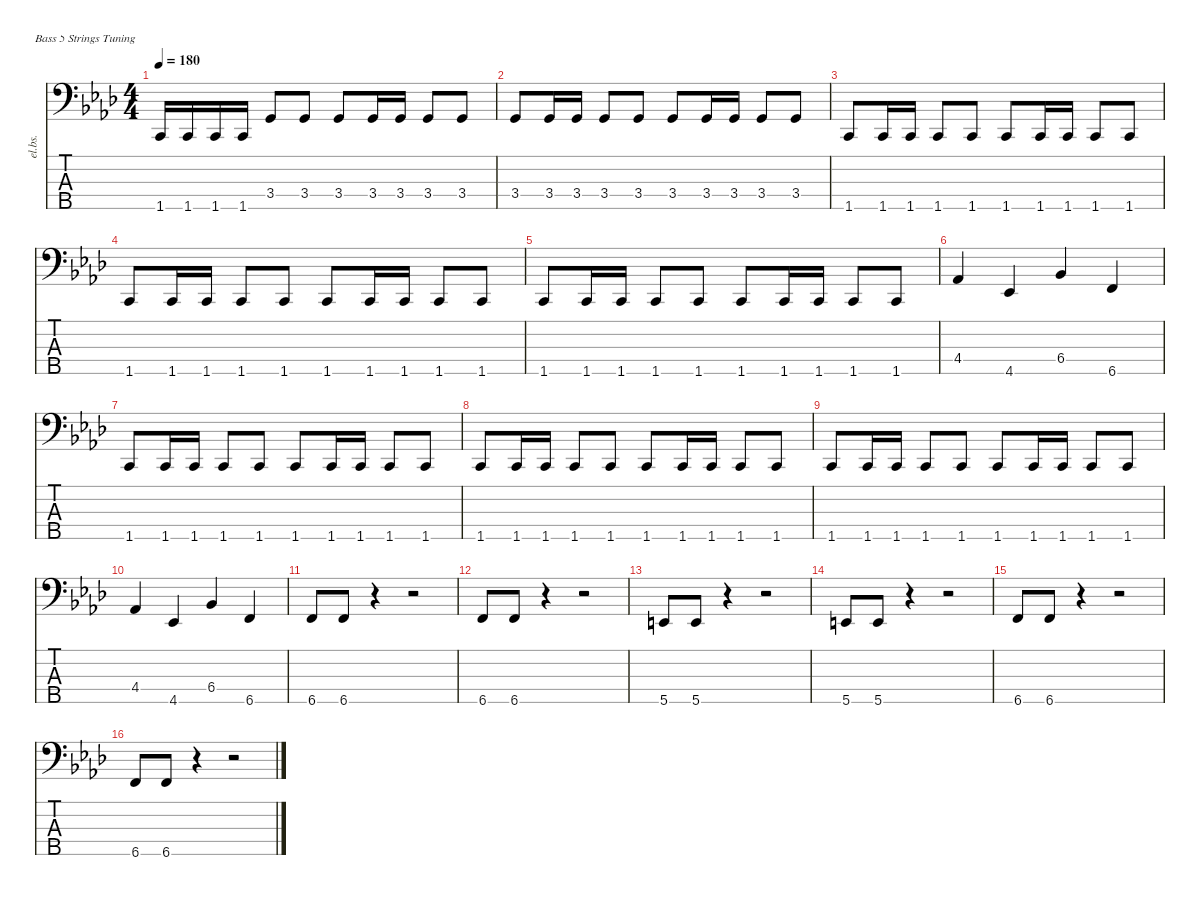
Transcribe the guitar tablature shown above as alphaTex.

\defaultSystemsLayout 4
\hideDynamics
\bracketExtendMode nobrackets
\track ("Bass" "el.bs.") {instrument electricbasspick}
\staff {score tabs}
\tuning (G2 D2 A1 E1 B0)
\ts (4 4)
\tempo 180
\clef f4
\ks fminor
1.5{acc forcenatural}.16{dy f} 1.5{acc forcenatural}.16 1.5{acc forcenatural}.16 1.5{acc forcenatural}.16 3.4{acc forcenatural}.8 3.4{acc forcenatural}.8 3.4{acc forcenatural}.8 3.4{acc forcenatural}.16 3.4{acc forcenatural}.16 3.4{acc forcenatural}.8 3.4{acc forcenatural}.8 |
3.4{acc forcenatural}.8 3.4{acc forcenatural}.16 3.4{acc forcenatural}.16 3.4{acc forcenatural}.8 3.4{acc forcenatural}.8 3.4{acc forcenatural}.8 3.4{acc forcenatural}.16 3.4{acc forcenatural}.16 3.4{acc forcenatural}.8 3.4{acc forcenatural}.8 |
1.5{acc forcenatural}.8 1.5{acc forcenatural}.16 1.5{acc forcenatural}.16 1.5{acc forcenatural}.8 1.5{acc forcenatural}.8 1.5{acc forcenatural}.8 1.5{acc forcenatural}.16 1.5{acc forcenatural}.16 1.5{acc forcenatural}.8 1.5{acc forcenatural}.8 |
1.5{acc forcenatural}.8 1.5{acc forcenatural}.16 1.5{acc forcenatural}.16 1.5{acc forcenatural}.8 1.5{acc forcenatural}.8 1.5{acc forcenatural}.8 1.5{acc forcenatural}.16 1.5{acc forcenatural}.16 1.5{acc forcenatural}.8 1.5{acc forcenatural}.8 |
1.5{acc forcenatural}.8 1.5{acc forcenatural}.16 1.5{acc forcenatural}.16 1.5{acc forcenatural}.8 1.5{acc forcenatural}.8 1.5{acc forcenatural}.8 1.5{acc forcenatural}.16 1.5{acc forcenatural}.16 1.5{acc forcenatural}.8 1.5{acc forcenatural}.8 |
4.4{acc b}.4 4.5{acc b}.4 6.4{acc b}.4 6.5{acc forcenatural}.4 |
1.5{acc forcenatural}.8 1.5{acc forcenatural}.16 1.5{acc forcenatural}.16 1.5{acc forcenatural}.8 1.5{acc forcenatural}.8 1.5{acc forcenatural}.8 1.5{acc forcenatural}.16 1.5{acc forcenatural}.16 1.5{acc forcenatural}.8 1.5{acc forcenatural}.8 |
1.5{acc forcenatural}.8 1.5{acc forcenatural}.16 1.5{acc forcenatural}.16 1.5{acc forcenatural}.8 1.5{acc forcenatural}.8 1.5{acc forcenatural}.8 1.5{acc forcenatural}.16 1.5{acc forcenatural}.16 1.5{acc forcenatural}.8 1.5{acc forcenatural}.8 |
1.5{acc forcenatural}.8 1.5{acc forcenatural}.16 1.5{acc forcenatural}.16 1.5{acc forcenatural}.8 1.5{acc forcenatural}.8 1.5{acc forcenatural}.8 1.5{acc forcenatural}.16 1.5{acc forcenatural}.16 1.5{acc forcenatural}.8 1.5{acc forcenatural}.8 |
4.4{acc b}.4 4.5{acc b}.4 6.4{acc b}.4 6.5{acc forcenatural}.4 |
6.5{acc forcenatural}.8 6.5{acc forcenatural}.8 r.4 r.2 |
6.5{acc forcenatural}.8 6.5{acc forcenatural}.8 r.4 r.2 |
5.5{acc forcenatural}.8 5.5{acc forcenatural}.8 r.4 r.2 |
5.5{acc forcenatural}.8 5.5{acc forcenatural}.8 r.4 r.2 |
6.5{acc forcenatural}.8 6.5{acc forcenatural}.8 r.4 r.2 |
6.5{acc forcenatural}.8 6.5{acc forcenatural}.8 r.4 r.2
